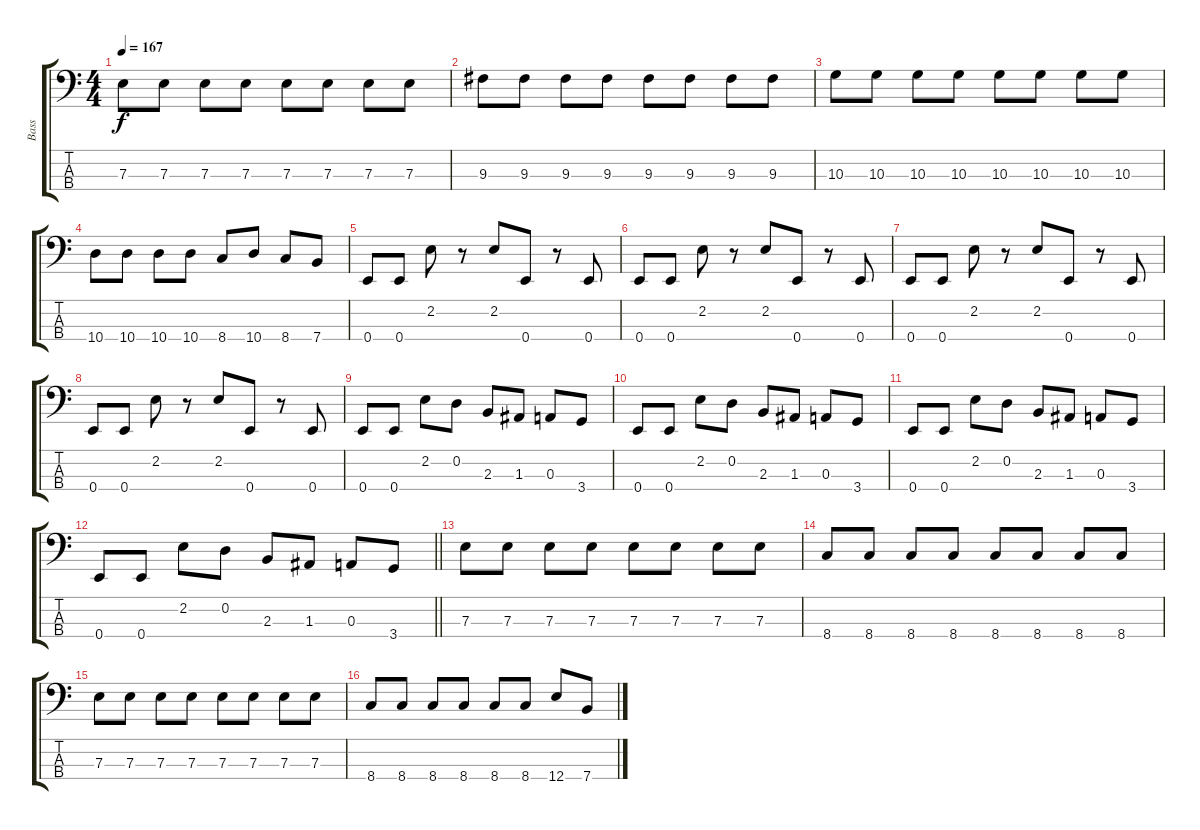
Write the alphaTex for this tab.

\track ("Bass" "Bass") {instrument electricbasspick}
\staff {score tabs}
\tuning (G2 D2 A1 E1) {hide}
\ts (4 4)
\tempo 167
\clef f4
\ks c
7.3.8{dy f} 7.3.8 7.3.8 7.3.8 7.3.8 7.3.8 7.3.8 7.3.8 |
9.3.8 9.3.8 9.3.8 9.3.8 9.3.8 9.3.8 9.3.8 9.3.8 |
10.3.8 10.3.8 10.3.8 10.3.8 10.3.8 10.3.8 10.3.8 10.3.8 |
10.4.8 10.4.8 10.4.8 10.4.8 8.4.8 10.4.8 8.4.8 7.4.8 |
0.4.8 0.4.8 2.2.8 r.8 2.2.8 0.4.8 r.8 0.4.8 |
0.4.8 0.4.8 2.2.8 r.8 2.2.8 0.4.8 r.8 0.4.8 |
0.4.8 0.4.8 2.2.8 r.8 2.2.8 0.4.8 r.8 0.4.8 |
0.4.8 0.4.8 2.2.8 r.8 2.2.8 0.4.8 r.8 0.4.8 |
0.4.8 0.4.8 2.2.8 0.2.8 2.3.8 1.3.8 0.3.8 3.4.8 |
0.4.8 0.4.8 2.2.8 0.2.8 2.3.8 1.3.8 0.3.8 3.4.8 |
0.4.8 0.4.8 2.2.8 0.2.8 2.3.8 1.3.8 0.3.8 3.4.8 |
\barLineRight lightlight
0.4.8 0.4.8 2.2.8 0.2.8 2.3.8 1.3.8 0.3.8 3.4.8 |
7.3.8 7.3.8 7.3.8 7.3.8 7.3.8 7.3.8 7.3.8 7.3.8 |
8.4.8 8.4.8 8.4.8 8.4.8 8.4.8 8.4.8 8.4.8 8.4.8 |
7.3.8 7.3.8 7.3.8 7.3.8 7.3.8 7.3.8 7.3.8 7.3.8 |
8.4.8 8.4.8 8.4.8 8.4.8 8.4.8 8.4.8 12.4.8 7.4.8
